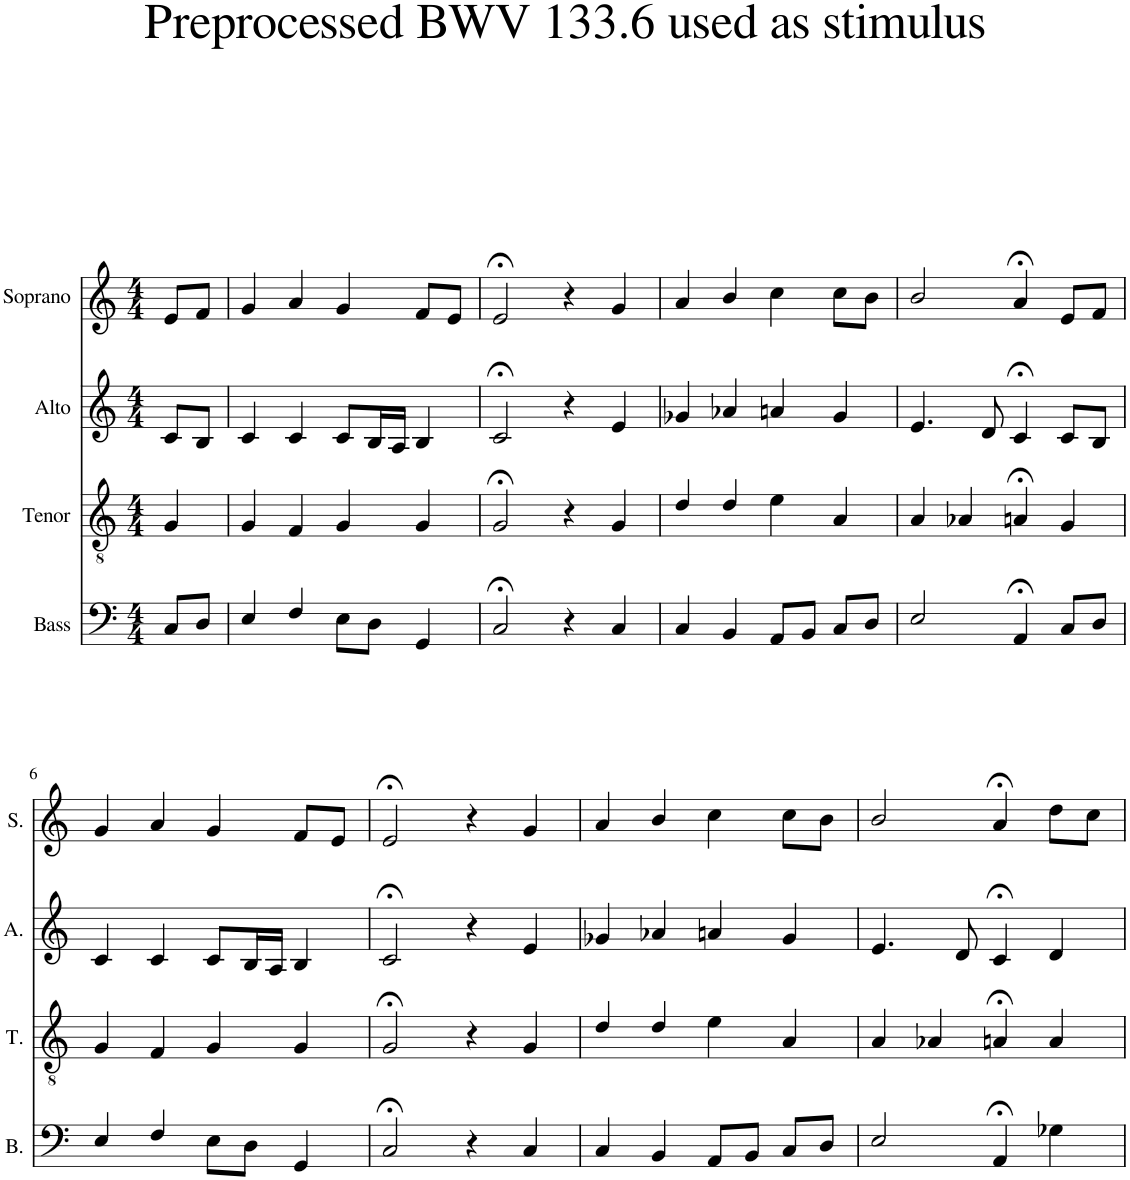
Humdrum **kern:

**kern	**kern	**kern	**kern
*part4	*part3	*part2	*part1
*staff4	*staff3	*staff2	*staff1
*I"Bass	*I"Tenor	*I"Alto	*I"Soprano
*I'B.	*I'T.	*I'A.	*I'S.
*clefF4	*clefGv2	*clefG2	*clefG2
*k[]	*k[]	*k[]	*k[]
*M4/4	*M4/4	*M4/4	*M4/4
=1	=1	=1	=1
8C/L	4G/	8c/L	8e/L
8D/J	.	8B/J	8f/J
=2	=2	=2	=2
4E/	4G/	4c/	4g/
4F/	4F/	4c/	4a/
8E\L	4G/	8c/L	4g/
8D\J	.	16B/L	.
.	.	16A/JJ	.
4GG/	4G/	4B/	8f/L
.	.	.	8e/J
=3	=3	=3	=3
2C;</	2G;</	2c;</	2e;</
4r	4r	4r	4r
4C/	4G/	4e/	4g/
=4	=4	=4	=4
4C/	4d/	4g-X/	4a/
4BB/	4d/	4a-X/	4b/
8AA/L	4e\	4an/	4cc\
8BB/J	.	.	.
8C/L	4A/	4g-/	8cc\L
8D/J	.	.	8b\J
=5	=5	=5	=5
2E/	4A/	4.e/	2b/
.	4A-X/	.	.
.	.	8d/	.
4AA;</	4An;</	4c;</	4a;</
8C/L	4G/	8c/L	8e/L
8D/J	.	8B/J	8f/J
!!LO:LB:g=z
=6	=6	=6	=6
4E/	4G/	4c/	4g/
4F/	4F/	4c/	4a/
8E\L	4G/	8c/L	4g/
8D\J	.	16B/L	.
.	.	16A/JJ	.
4GG/	4G/	4B/	8f/L
.	.	.	8e/J
=7	=7	=7	=7
2C;</	2G;</	2c;</	2e;</
4r	4r	4r	4r
4C/	4G/	4e/	4g/
=8	=8	=8	=8
4C/	4d/	4g-X/	4a/
4BB/	4d/	4a-X/	4b/
8AA/L	4e\	4an/	4cc\
8BB/J	.	.	.
8C/L	4A/	4g-/	8cc\L
8D/J	.	.	8b\J
=9	=9	=9	=9
2E/	4A/	4.e/	2b/
.	4A-X/	.	.
.	.	8d/	.
4AA;</	4An;</	4c;</	4a;</
4G-X\	4A/	4d/	8dd\L
.	.	.	8cc\J
=	=	=	=
*-	*-	*-	*-
